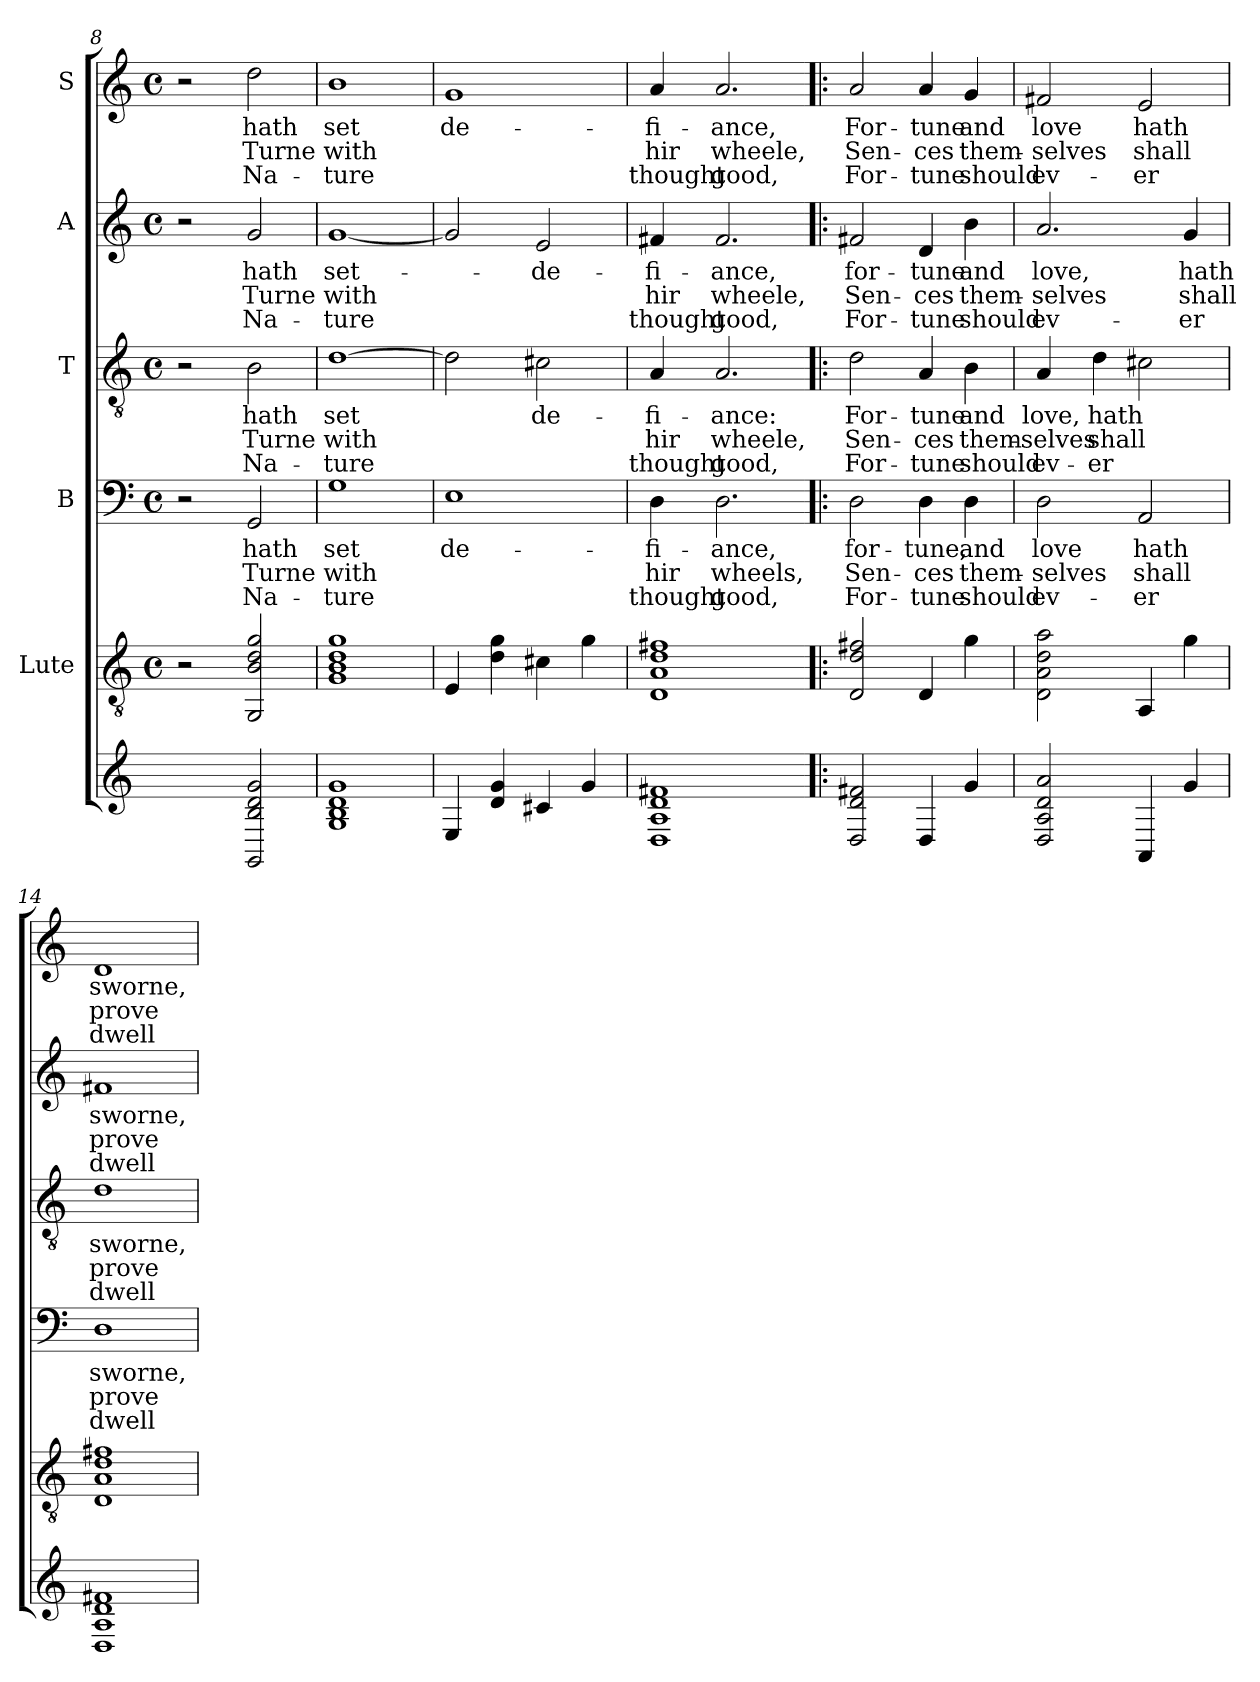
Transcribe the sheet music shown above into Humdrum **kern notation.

**kern	**kern	**kern	**text	**text	**text	**kern	**text	**text	**text	**kern	**text	**text	**text	**kern	**text	**text	**text
*part6	*part5	*part4	*part4	*part4	*part4	*part3	*part3	*part3	*part3	*part2	*part2	*part2	*part2	*part1	*part1	*part1	*part1
*staff6	*staff5	*staff4	*staff4	*staff4	*staff4	*staff3	*staff3	*staff3	*staff3	*staff2	*staff2	*staff2	*staff2	*staff1	*staff1	*staff1	*staff1
*	*I"Lute	*I"B	*	*	*	*I"T	*	*	*	*I"A	*	*	*	*I"S	*	*	*
*	*clefGv2	*clefF4	*	*	*	*clefGv2	*	*	*	*clefG2	*	*	*	*clefG2	*	*	*
*k[]	*k[]	*k[]	*	*	*	*k[]	*	*	*	*k[]	*	*	*	*k[]	*	*	*
*C:	*C:	*C:	*	*	*	*C:	*	*	*	*C:	*	*	*	*C:	*	*	*
*	*M4/4	*M4/4	*	*	*	*M4/4	*	*	*	*M4/4	*	*	*	*M4/4	*	*	*
*	*met(c)	*met(c)	*	*	*	*met(c)	*	*	*	*met(c)	*	*	*	*met(c)	*	*	*
=8	=8	=8	=8	=8	=8	=8	=8	=8	=8	=8	=8	=8	=8	=8	=8	=8	=8
2ryy	2r	2r	.	.	.	2r	.	.	.	2r	.	.	.	2r	.	.	.
2GG 2B 2d 2g	2GG/ 2B/ 2d/ 2g/	2GG/	hath	Turne	Na-	2B\	hath	Turne	Na-	2g/	hath	Turne	Na-	2dd\	hath	Turne	Na-
=9	=9	=9	=9	=9	=9	=9	=9	=9	=9	=9	=9	=9	=9	=9	=9	=9	=9
1G 1B 1d 1g	1G 1B 1d 1g	1G	set	with	-ture	[1d	set	with	-ture	[1g	set-	with	-ture	1b	set	with	-ture
!!LO:LB:g=z
=10	=10	=10	=10	=10	=10	=10	=10	=10	=10	=10	=10	=10	=10	=10	=10	=10	=10
4E	4E/	1E	de-	.	.	2d\]	.	.	.	2g/]	.	.	.	1g	de-	.	.
4d 4g	4d\ 4g\	.	.	.	.	.	.	.	.	.	.	.	.	.	.	.	.
4c#	4c#X\	.	.	.	.	2c#X\	de-	.	.	2e/	-de-	.	.	.	.	.	.
4g	4g\	.	.	.	.	.	.	.	.	.	.	.	.	.	.	.	.
=11	=11	=11	=11	=11	=11	=11	=11	=11	=11	=11	=11	=11	=11	=11	=11	=11	=11
1D 1A 1d 1f#	1D 1A 1d 1f#X	4D\	-fi-	hir	thought	4A/	-fi-	hir	thought	4f#X/	-fi-	hir	thought	4a/	-fi-	hir	thought
.	.	2.D\	-ance,	wheels,	good,	2.A/	-ance:	wheele,	good,	2.f#/	-ance,	wheele,	good,	2.a/	-ance,	wheele,	good,
=12!|:	=12!|:	=12!|:	=12!|:	=12!|:	=12!|:	=12!|:	=12!|:	=12!|:	=12!|:	=12!|:	=12!|:	=12!|:	=12!|:	=12!|:	=12!|:	=12!|:	=12!|:
2D 2d 2f#	2D/ 2d/ 2f#X/	2D\	for-	Sen-	For-	2d\	For-	Sen-	For-	2f#/	for-	Sen-	For-	2a/	For-	Sen-	For-
4D	4D/	4D\	-tune,	-ces	-tune	4A/	-tune	-ces	-tune	4d/	-tune	-ces	-tune	4a/	-tune	-ces	-tune
4g	4g\	4D\	and	them-	should	4B\	and	them-	should	4b\	and	them-	should	4g/	and	them-	should
=13	=13	=13	=13	=13	=13	=13	=13	=13	=13	=13	=13	=13	=13	=13	=13	=13	=13
2D 2A 2d 2a	2D\ 2A\ 2d\ 2a\	2D\	love	-selves	ev-	4A/	love,	-selves	ev-	2.a/	love,	-selves	ev-	2f#X/	love	-selves	ev-
.	.	.	.	.	.	4d\	hath	shall	-er	.	.	.	.	.	.	.	.
4AA	4AA/	2AA/	hath	shall	-er	2c#X\	.	.	.	.	.	.	.	2e/	hath	shall	-er
4g	4g\	.	.	.	.	.	.	.	.	4g/	hath	shall	-er	.	.	.	.
=14	=14	=14	=14	=14	=14	=14	=14	=14	=14	=14	=14	=14	=14	=14	=14	=14	=14
1D 1A 1d 1f#	1D 1A 1d 1f#X	1D	sworne,	prove	dwell	1d	sworne,	prove	dwell	1f#X	sworne,	prove	dwell	1d	sworne,	prove	dwell
=	=	=	=	=	=	=	=	=	=	=	=	=	=	=	=	=	=
*-	*-	*-	*-	*-	*-	*-	*-	*-	*-	*-	*-	*-	*-	*-	*-	*-	*-
